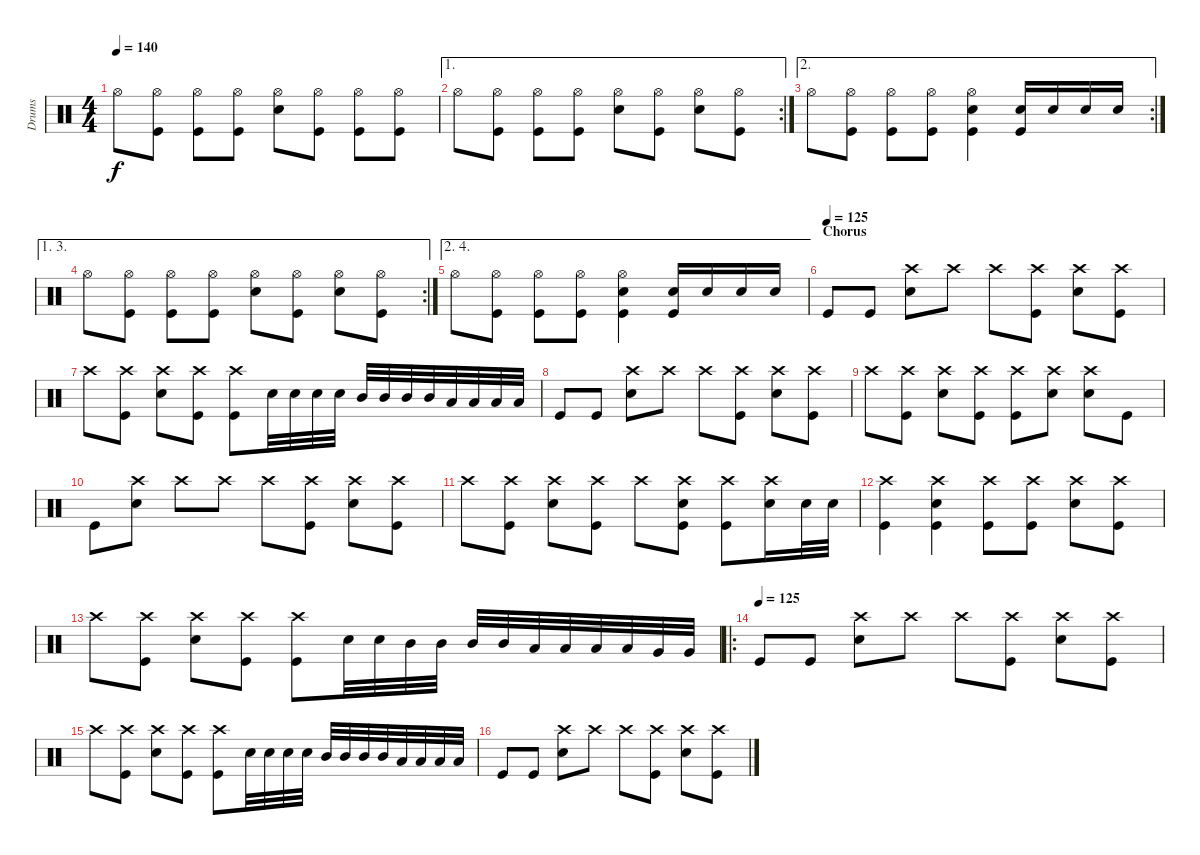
\track ("Drums" "Drums") {instrument percussion}
\staff {score}
\articulation defaults
\ts (4 4)
\tempo 140
\clef neutral
\ks c "Hi-Hat (open)".8{dy f}
("Hi-Hat (open)" "Kick (hit)").8 ("Hi-Hat (open)" "Kick (hit)").8 ("Hi-Hat (open)" "Kick (hit)").8 ("Hi-Hat (open)" "Snare (hit) 2").8 ("Hi-Hat (open)" "Kick (hit)").8 ("Hi-Hat (open)" "Kick (hit)").8 ("Hi-Hat (open)" "Kick (hit)").8 |
\ae 1
\rc 2 "Hi-Hat (open)".8
("Hi-Hat (open)" "Kick (hit)").8 ("Hi-Hat (open)" "Kick (hit)").8 ("Hi-Hat (open)" "Kick (hit)").8 ("Hi-Hat (open)" "Snare (hit) 2").8 ("Hi-Hat (open)" "Kick (hit)").8 ("Hi-Hat (open)" "Snare (hit) 2").8 ("Hi-Hat (open)" "Kick (hit)").8 |
\ae 2
\rc 2 "Hi-Hat (open)".8
("Hi-Hat (open)" "Kick (hit)").8 ("Hi-Hat (open)" "Kick (hit)").8 ("Hi-Hat (open)" "Kick (hit)").8 ("Hi-Hat (open)" "Snare (hit) 2" "Kick (hit)").4 ("Snare (hit) 2" "Kick (hit)").16 "Snare (hit) 2".16 "Snare (hit) 2".16 "Snare (hit) 2".16 |
\ae (1 3)
\rc 2 "Hi-Hat (open)".8
("Hi-Hat (open)" "Kick (hit)").8 ("Hi-Hat (open)" "Kick (hit)").8 ("Hi-Hat (open)" "Kick (hit)").8 ("Hi-Hat (open)" "Snare (hit) 2").8 ("Hi-Hat (open)" "Kick (hit)").8 ("Hi-Hat (open)" "Snare (hit) 2").8 ("Hi-Hat (open)" "Kick (hit)").8 |
\ae (2 4)
"Hi-Hat (open)".8 ("Hi-Hat (open)" "Kick (hit)").8 ("Hi-Hat (open)" "Kick (hit)").8 ("Hi-Hat (open)" "Kick (hit)").8 ("Hi-Hat (open)" "Snare (hit) 2" "Kick (hit)").4 ("Snare (hit) 2" "Kick (hit)").16 "Snare (hit) 2".16 "Snare (hit) 2".16 "Snare (hit) 2".16 |
\section ("" "Chorus")
\tempo (125)
"Kick (hit)".8 "Kick (hit)".8 ("Crash high (hit)" "Snare (hit) 2").8 "Crash high (hit)".8 "Crash high (hit)".8 ("Crash high (hit)" "Kick (hit)").8 ("Crash high (hit)" "Snare (hit) 2").8 ("Crash high (hit)" "Kick (hit)").8 |
"Crash high (hit)".8 ("Crash high (hit)" "Kick (hit)").8 ("Crash high (hit)" "Snare (hit) 2").8 ("Crash high (hit)" "Kick (hit)").8 ("Crash high (hit)" "Kick (hit)").8 "Snare (hit) 2".32 "Snare (hit) 2".32 "Snare (hit) 2".32 "Snare (hit) 2".32 "Mid Tom (hit)".32 "Mid Tom (hit)".32 "Mid Tom (hit)".32 "Mid Tom (hit)".32 "Low Tom (hit)".32 "Low Tom (hit)".32 "Low Tom (hit)".32 "Low Tom (hit)".32 |
"Kick (hit)".8 "Kick (hit)".8 ("Crash high (hit)" "Snare (hit) 2").8 "Crash high (hit)".8 "Crash high (hit)".8 ("Crash high (hit)" "Kick (hit)").8 ("Crash high (hit)" "Snare (hit) 2").8 ("Crash high (hit)" "Kick (hit)").8 |
"Crash high (hit)".8 ("Crash high (hit)" "Kick (hit)").8 ("Crash high (hit)" "Snare (hit) 2").8 ("Crash high (hit)" "Kick (hit)").8 ("Crash high (hit)" "Kick (hit)").8 ("Crash high (hit)" "Snare (hit) 2").8 ("Crash high (hit)" "Snare (hit) 2").8 "Kick (hit)".8 |
"Kick (hit)".8 ("Crash high (hit)" "Snare (hit) 2").8 "Crash high (hit)".8 "Crash high (hit)".8 "Crash high (hit)".8 ("Crash high (hit)" "Kick (hit)").8 ("Crash high (hit)" "Snare (hit) 2").8 ("Crash high (hit)" "Kick (hit)").8 |
"Crash high (hit)".8 ("Crash high (hit)" "Kick (hit)").8 ("Crash high (hit)" "Snare (hit) 2").8 ("Crash high (hit)" "Kick (hit)").8 "Crash high (hit)".8 ("Crash high (hit)" "Snare (hit) 2" "Kick (hit)").8 ("Crash high (hit)" "Kick (hit)").8 ("Crash high (hit)" "Snare (hit) 2").16 "Snare (hit) 2".32 "Snare (hit) 2".32 |
("Crash high (hit)" "Kick (hit)").4 ("Crash high (hit)" "Snare (hit) 2" "Kick (hit)").4 ("Crash high (hit)" "Kick (hit)").8 ("Crash high (hit)" "Kick (hit)").8 ("Crash high (hit)" "Snare (hit) 2").8 ("Crash high (hit)" "Kick (hit)").8 |
"Crash high (hit)".8 ("Crash high (hit)" "Kick (hit)").8 ("Crash high (hit)" "Snare (hit) 2").8 ("Crash high (hit)" "Kick (hit)").8 ("Crash high (hit)" "Kick (hit)").8 "Snare (hit) 2".32 "Snare (hit) 2".32 "Mid Tom (hit)".32 "Mid Tom (hit)".32 "Mid Tom (hit)".32 "Mid Tom (hit)".32 "Low Tom (hit)".32 "Low Tom (hit)".32 "Low Tom (hit)".32 "Low Tom (hit)".32 "Very Low Tom (hit)".32 "Very Low Tom (hit)".32 |
\ro
\tempo (125)
"Kick (hit)".8 "Kick (hit)".8 ("Crash high (hit)" "Snare (hit) 2").8 "Crash high (hit)".8 "Crash high (hit)".8 ("Crash high (hit)" "Kick (hit)").8 ("Crash high (hit)" "Snare (hit) 2").8 ("Crash high (hit)" "Kick (hit)").8 |
"Crash high (hit)".8 ("Crash high (hit)" "Kick (hit)").8 ("Crash high (hit)" "Snare (hit) 2").8 ("Crash high (hit)" "Kick (hit)").8 ("Crash high (hit)" "Kick (hit)").8 "Snare (hit) 2".32 "Snare (hit) 2".32 "Snare (hit) 2".32 "Snare (hit) 2".32 "Mid Tom (hit)".32 "Mid Tom (hit)".32 "Mid Tom (hit)".32 "Mid Tom (hit)".32 "Low Tom (hit)".32 "Low Tom (hit)".32 "Low Tom (hit)".32 "Low Tom (hit)".32 |
"Kick (hit)".8 "Kick (hit)".8 ("Crash high (hit)" "Snare (hit) 2").8 "Crash high (hit)".8 "Crash high (hit)".8 ("Crash high (hit)" "Kick (hit)").8 ("Crash high (hit)" "Snare (hit) 2").8 ("Crash high (hit)" "Kick (hit)").8
